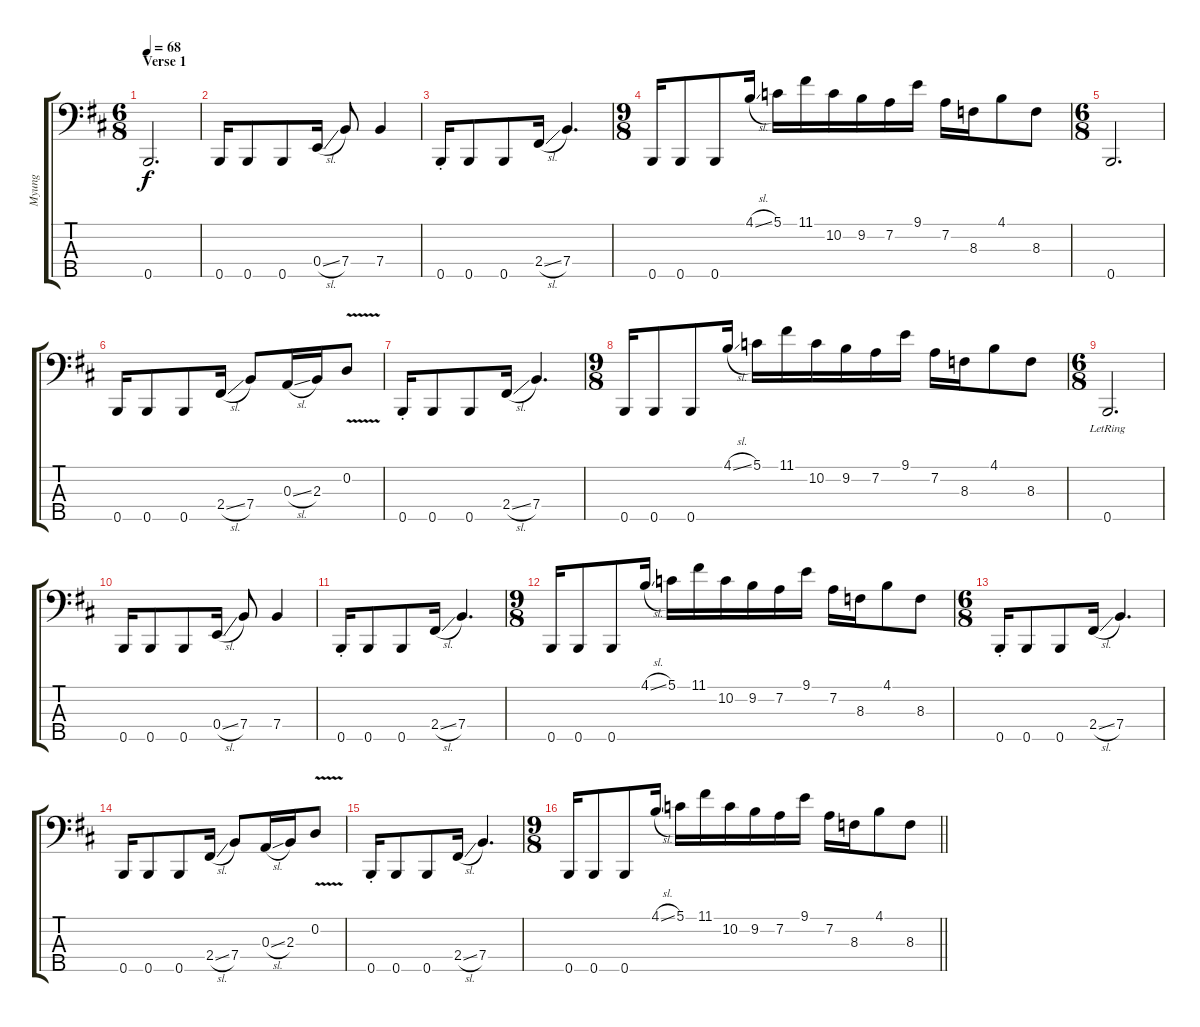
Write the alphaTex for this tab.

\track ("Myung" "Myung") {instrument electricbassfinger}
\staff {score tabs}
\tuning (G2 D2 A1 E1 B0) {hide}
\ts (6 8)
\section ("" "Verse 1")
\tempo 68
\clef f4
\ks d
0.5.2{d dy f} |
0.5.16 0.5.8 0.5.8 0.4{sl}.16 7.4.8 7.4.4 |
0.5{st}.16 0.5.8 0.5.8 2.4{sl}.16 7.4.4{d} |
\ts (9 8)
0.5.16 0.5.8 0.5.8 4.1{sl}.16 5.1.16 11.1.16 10.2.16 9.2.16 7.2.16 9.1.16 7.2.16 8.3.16 4.1.8 8.3.8 |
\ts (6 8)
0.5.2{d} |
0.5.16 0.5.8 0.5.8 2.4{sl}.16 7.4.8 0.3{sl}.16 2.3.16 0.2{v}.8 |
0.5{st}.16 0.5.8 0.5.8 2.4{sl}.16 7.4.4{d} |
\ts (9 8)
0.5.16 0.5.8 0.5.8 4.1{sl}.16 5.1.16 11.1.16 10.2.16 9.2.16 7.2.16 9.1.16 7.2.16 8.3.16 4.1.8 8.3.8 |
\ts (6 8)
0.5{lr}.2{d} |
0.5.16 0.5.8 0.5.8 0.4{sl}.16 7.4.8 7.4.4 |
0.5{st}.16 0.5.8 0.5.8 2.4{sl}.16 7.4.4{d} |
\ts (9 8)
0.5.16 0.5.8 0.5.8 4.1{sl}.16 5.1.16 11.1.16 10.2.16 9.2.16 7.2.16 9.1.16 7.2.16 8.3.16 4.1.8 8.3.8 |
\ts (6 8)
0.5{st}.16 0.5.8 0.5.8 2.4{sl}.16 7.4.4{d} |
0.5.16 0.5.8 0.5.8 2.4{sl}.16 7.4.8 0.3{sl}.16 2.3.16 0.2{v}.8 |
0.5{st}.16 0.5.8 0.5.8 2.4{sl}.16 7.4.4{d} |
\ts (9 8)
\barLineRight lightlight
0.5.16 0.5.8 0.5.8 4.1{sl}.16 5.1.16 11.1.16 10.2.16 9.2.16 7.2.16 9.1.16 7.2.16 8.3.16 4.1.8 8.3.8
